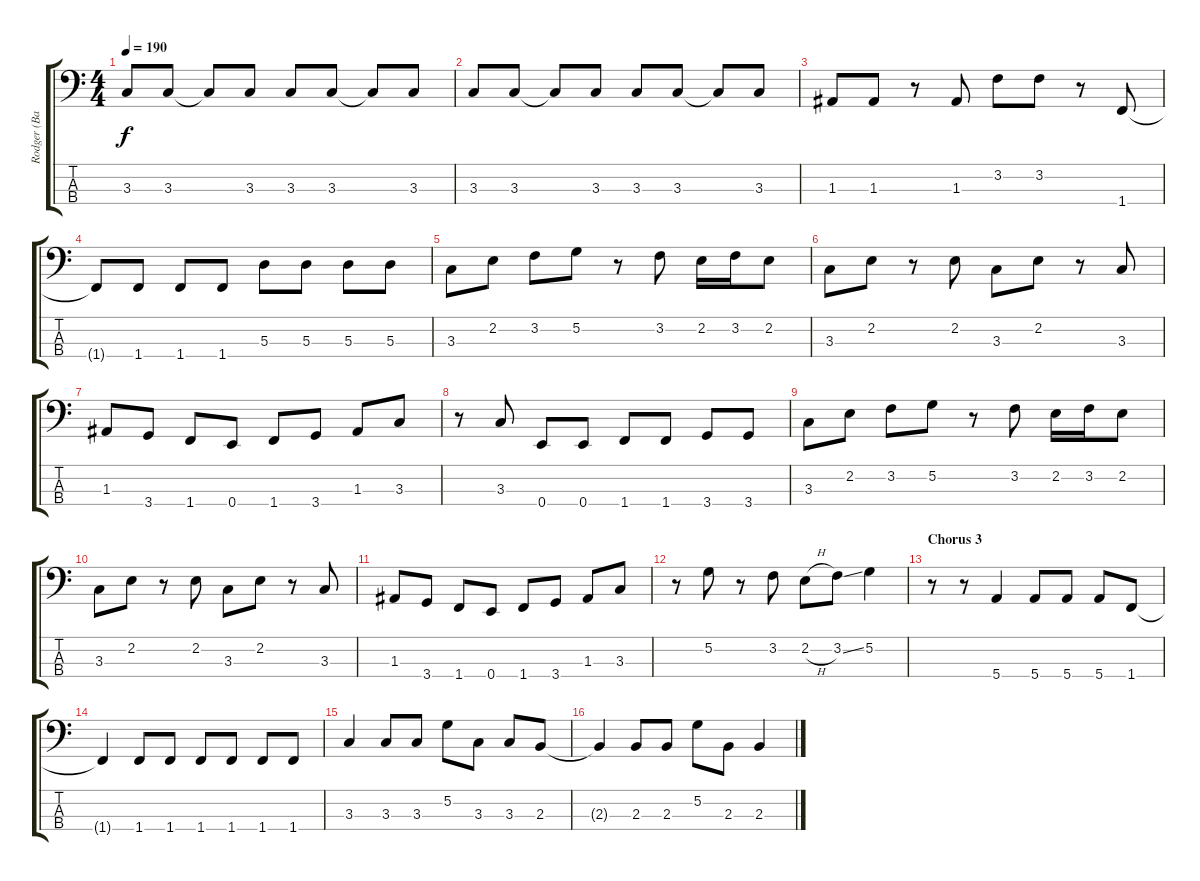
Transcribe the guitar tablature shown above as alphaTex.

\track ("Rodger (Bass)" "Rodger (Ba") {instrument electricbasspick}
\staff {score tabs}
\tuning (G2 D2 A1 E1) {hide}
\ts (4 4)
\tempo 190
\clef f4
\ks c
3.3.8{dy f} 3.3.8 3.3{t}.8 3.3.8 3.3.8 3.3.8 3.3{t}.8 3.3.8 |
3.3.8 3.3.8 3.3{t}.8 3.3.8 3.3.8 3.3.8 3.3{t}.8 3.3.8 |
1.3.8 1.3.8 r.8 1.3.8 3.2.8 3.2.8 r.8 1.4.8 |
1.4{t}.8 1.4.8 1.4.8 1.4.8 5.3.8 5.3.8 5.3.8 5.3.8 |
3.3.8 2.2.8 3.2.8 5.2.8 r.8 3.2.8 2.2.16 3.2.16 2.2.8 |
3.3.8 2.2.8 r.8 2.2.8 3.3.8 2.2.8 r.8 3.3.8 |
1.3.8 3.4.8 1.4.8 0.4.8 1.4.8 3.4.8 1.3.8 3.3.8 |
r.8 3.3.8 0.4.8 0.4.8 1.4.8 1.4.8 3.4.8 3.4.8 |
3.3.8 2.2.8 3.2.8 5.2.8 r.8 3.2.8 2.2.16 3.2.16 2.2.8 |
3.3.8 2.2.8 r.8 2.2.8 3.3.8 2.2.8 r.8 3.3.8 |
1.3.8 3.4.8 1.4.8 0.4.8 1.4.8 3.4.8 1.3.8 3.3.8 |
r.8 5.2.8 r.8 3.2.8 2.2{h}.8 3.2{ss}.8 5.2.4 |
\section ("" "Chorus 3")
r.8 r.8 5.4.4 5.4.8 5.4.8 5.4.8 1.4.8 |
1.4{t}.4 1.4.8 1.4.8 1.4.8 1.4.8 1.4.8 1.4.8 |
3.3.4 3.3.8 3.3.8 5.2.8 3.3.8 3.3.8 2.3.8 |
2.3{t}.4 2.3.8 2.3.8 5.2.8 2.3.8 2.3.4
